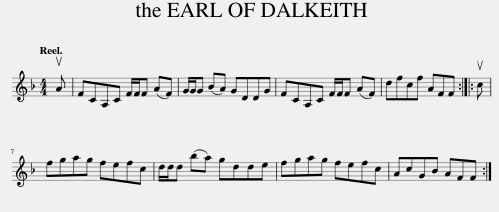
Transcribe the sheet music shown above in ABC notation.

X:1
L:1/8
Q:1/4=120
M:4/4
I:linebreak $
K:F
V:1 treble
V:1
 uA | FCA,C F/F/F (AF) | G/G/G (BA) GDDG | FCA,C F/F/F (AF) | dfcf AFF :: %5
 uc |$ fgag fefc | d/d/d (ba) gdde | fgag fefc | AcGB AFF :| %10
